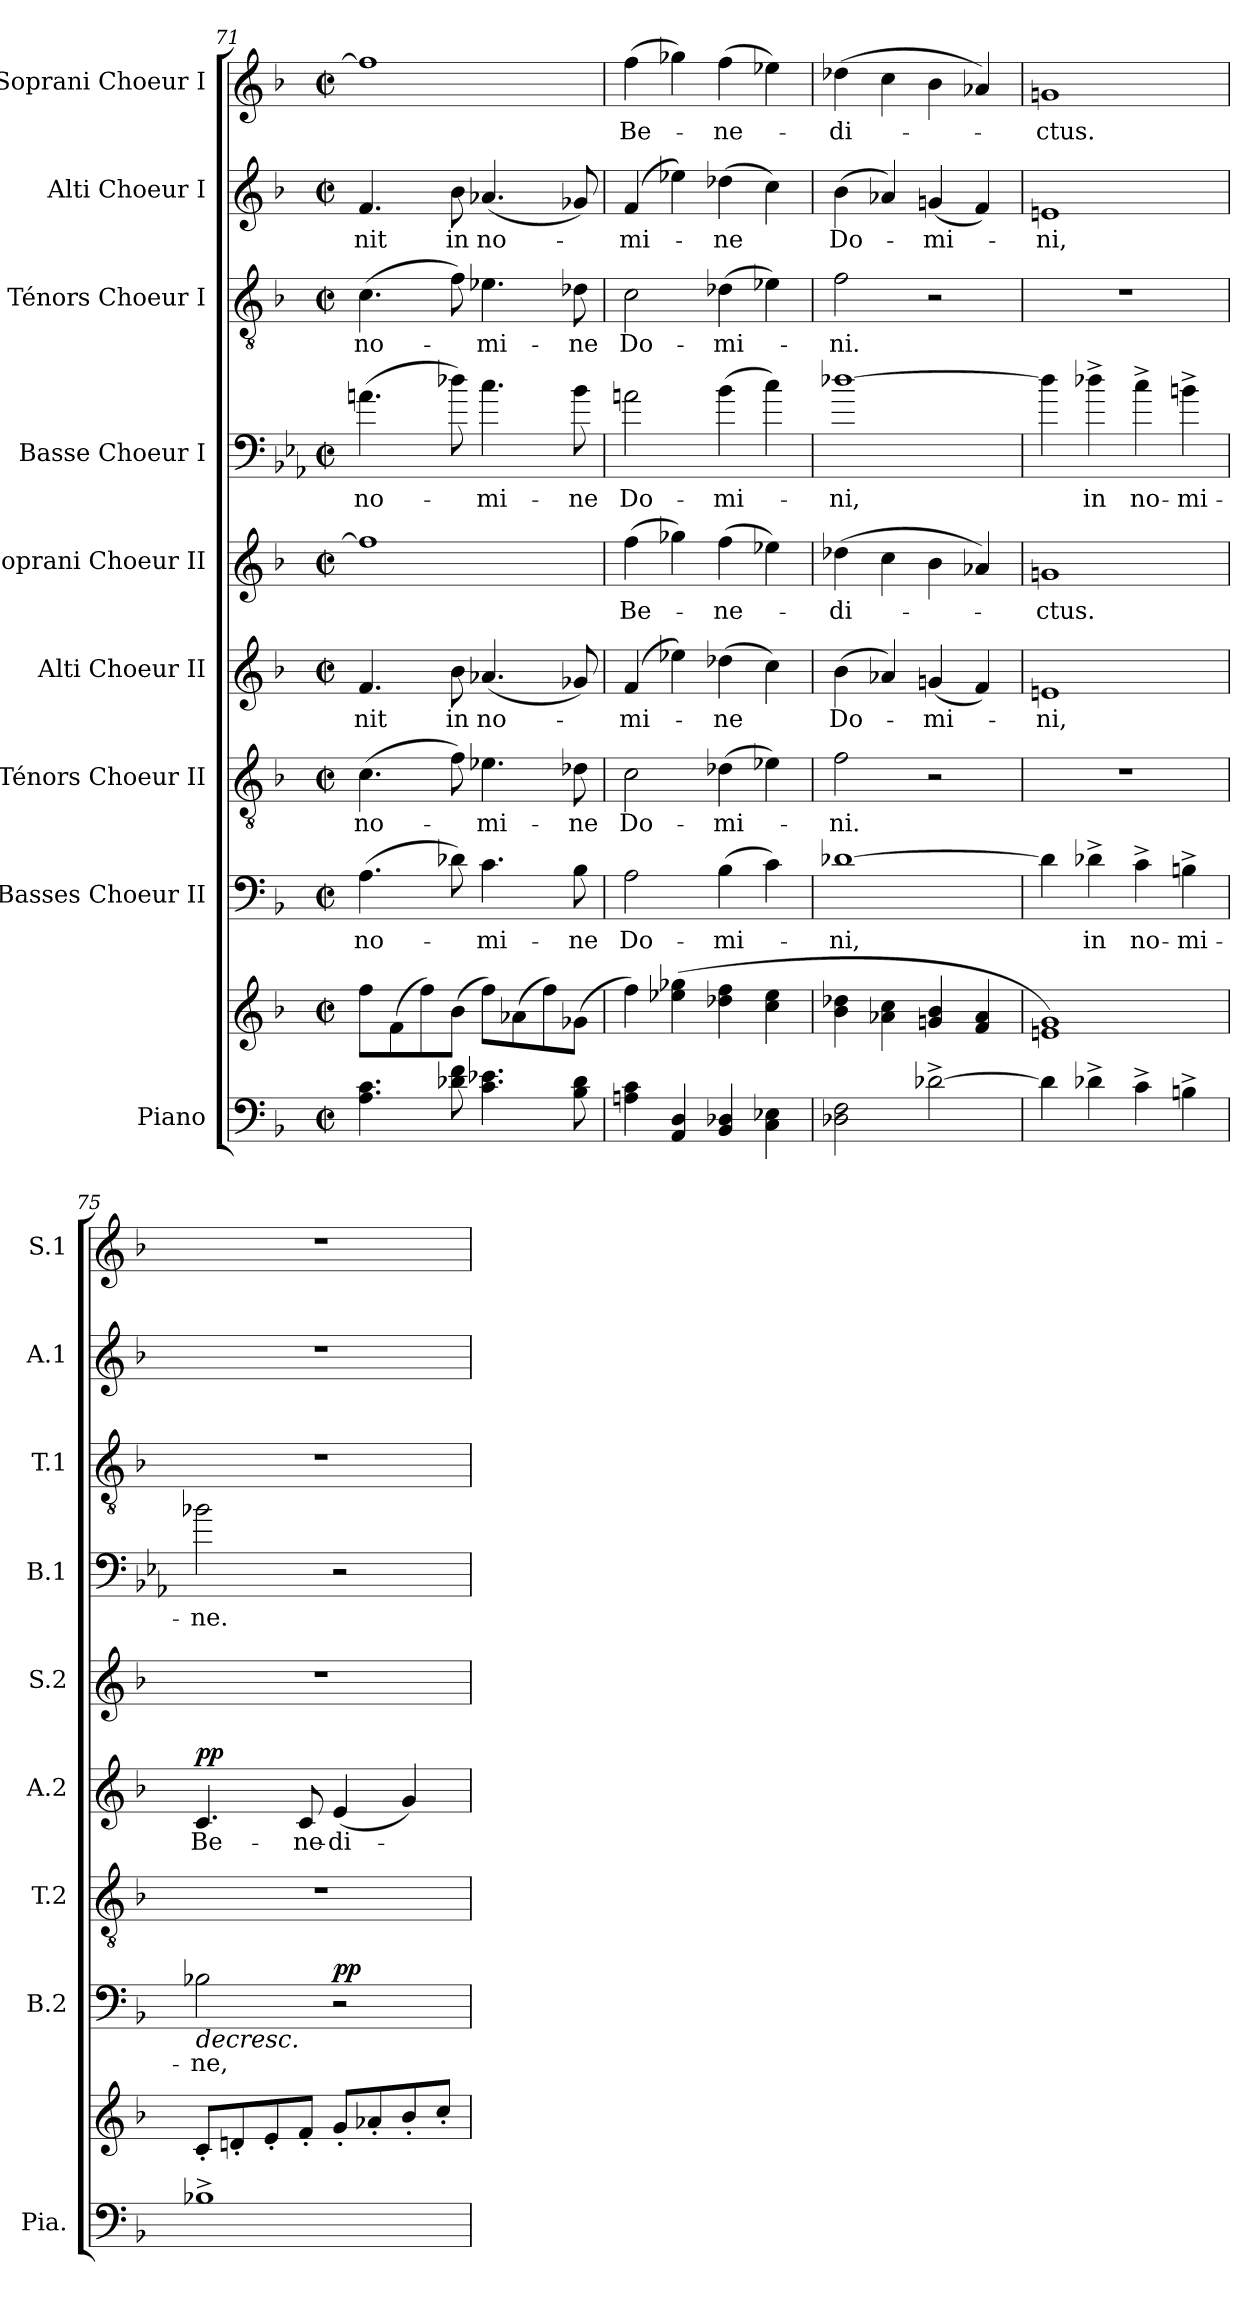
**kern	**kern	**kern	**text	**dynam	**kern	**text	**kern	**text	**dynam	**kern	**text	**kern	**text	**kern	**text	**kern	**text	**kern	**text
*part9	*part9	*part8	*part8	*part8	*part7	*part7	*part6	*part6	*part6	*part5	*part5	*part4	*part4	*part3	*part3	*part2	*part2	*part1	*part1
*staff10	*staff9	*staff8	*staff8	*staff8	*staff7	*staff7	*staff6	*staff6	*staff6	*staff5	*staff5	*staff4	*staff4	*staff3	*staff3	*staff2	*staff2	*staff1	*staff1
*I"Piano	*	*I"Basses Choeur II	*	*	*I"Ténors Choeur II	*	*I"Alti Choeur II	*	*	*I"Soprani Choeur II	*	*I"Basse Choeur I	*	*I"Ténors Choeur I	*	*I"Alti Choeur I	*	*I"Soprani Choeur I	*
*I'Pia.	*	*I'B.2	*	*	*I'T.2	*	*I'A.2	*	*	*I'S.2	*	*I'B.1	*	*I'T.1	*	*I'A.1	*	*I'S.1	*
*clefF4	*clefG2	*clefF4	*	*	*clefGv2	*	*clefG2	*	*	*clefG2	*	*clefF4	*	*clefGv2	*	*clefG2	*	*clefG2	*
*	*	*	*	*	*	*	*	*	*	*	*	*ITrd8c14	*	*	*	*	*	*	*
*k[b-]	*k[b-]	*k[b-]	*	*	*k[b-]	*	*k[b-]	*	*	*k[b-]	*	*k[b-e-a-]	*	*k[b-]	*	*k[b-]	*	*k[b-]	*
*M2/2	*M2/2	*M2/2	*	*	*M2/2	*	*M2/2	*	*	*M2/2	*	*M2/2	*	*M2/2	*	*M2/2	*	*M2/2	*
*met(c|)	*met(c|)	*met(c|)	*	*	*met(c|)	*	*met(c|)	*	*	*met(c|)	*	*met(c|)	*	*met(c|)	*	*met(c|)	*	*met(c|)	*
=71	=71	=71	=71	=71	=71	=71	=71	=71	=71	=71	=71	=71	=71	=71	=71	=71	=71	=71	=71
4.A\ 4.c\	8ff\L	(4.Ai\	no-	.	(4.c\	no-	4.f/	-nit	.	1ff]	.	(4.Ani\	no-	(4.c\	no-	4.f/	-nit	1ff]	.
.	(8f\	.	.	.	.	.	.	.	.	.	.	.	.	.	.	.	.	.	.
.	8ff\)	.	.	.	.	.	.	.	.	.	.	.	.	.	.	.	.	.	.
8d-X\ 8f\	(8b-\J	8d-Xi\)	.	.	8f\)	.	8b-\	in	.	.	.	8d-Xi\)	.	8f\)	.	8b-\	in	.	.
4.c\ 4.e-X\	8ff\L)	4.ci\	-mi-	.	4.e-X\	-mi-	(4.a-X/	no-	.	.	.	4.ci\	-mi-	4.e-X\	-mi-	(4.a-X/	no-	.	.
.	(8a-X\	.	.	.	.	.	.	.	.	.	.	.	.	.	.	.	.	.	.
.	8ff\)	.	.	.	.	.	.	.	.	.	.	.	.	.	.	.	.	.	.
8B-\ 8d-\	(8g-X\J	8B-i\	-ne	.	8d-X\	-ne	8g-X/)	.	.	.	.	8B-i\	-ne	8d-X\	-ne	8g-X/)	.	.	.
!!LO:PB:g=z
=72	=72	=72	=72	=72	=72	=72	=72	=72	=72	=72	=72	=72	=72	=72	=72	=72	=72	=72	=72
4An\ 4c\	4ff\)	2Ai\	Do-	.	2c\	Do-	(4f/	-mi-	.	(4ff\	Be-	2Ani\	Do-	2c\	Do-	(4f/	-mi-	(4ff\	Be-
4AA/ 4D/	(4ee-X\ 4gg-X\	.	.	.	.	.	4ee-X\)	.	.	4gg-X\)	.	.	.	.	.	4ee-X\)	.	4gg-X\)	.
4BB-/ 4D-X/	4dd-X\ 4ff\	(4B-i\	-mi-	.	(4d-X\	-mi-	(4dd-X\	-ne	.	(4ff\	-ne-	(4B-i\	-mi-	(4d-X\	-mi-	(4dd-X\	-ne	(4ff\	-ne-
4C\ 4E-X\	4cc\ 4ee-\	4ci\)	.	.	4e-X\)	.	4cc\)	.	.	4ee-X\)	.	4ci\)	.	4e-X\)	.	4cc\)	.	4ee-X\)	.
=73	=73	=73	=73	=73	=73	=73	=73	=73	=73	=73	=73	=73	=73	=73	=73	=73	=73	=73	=73
2D-X\ 2F\	4b-\ 4dd-X\	[1d-Xi	-ni,	.	2f\	-ni.	(4b-\	Do-	.	(4dd-X\	-di-	[1d-Xi	-ni,	2f\	-ni.	(4b-\	Do-	(4dd-X\	-di-
.	4a-X\ 4cc\	.	.	.	.	.	4a-X/)	.	.	4cc\	.	.	.	.	.	4a-X/)	.	4cc\	.
[2d-X^\	4gn/ 4b-/	.	.	.	2r	.	(4gn/	-mi-	.	4b-\	.	.	.	2r	.	(4gn/	-mi-	4b-\	.
.	4f/ 4a-/	.	.	.	.	.	4f/)	.	.	4a-X/)	.	.	.	.	.	4f/)	.	4a-X/)	.
=74	=74	=74	=74	=74	=74	=74	=74	=74	=74	=74	=74	=74	=74	=74	=74	=74	=74	=74	=74
4d-\]	1en 1g)	4d-i\]	.	.	1r	.	1en	-ni,	.	1gn	-ctus.	4d-i\]	.	1r	.	1en	-ni,	1gn	-ctus.
4d-X^\	.	4d-X^i\	in	.	.	.	.	.	.	.	.	4d-X^i\	in	.	.	.	.	.	.
4c^\	.	4c^i\	no-	.	.	.	.	.	.	.	.	4c^i\	no-	.	.	.	.	.	.
4Bn^\	.	4Bn^i\	-mi-	.	.	.	.	.	.	.	.	4Bn^i\	-mi-	.	.	.	.	.	.
=75	=75	=75	=75	=75	=75	=75	=75	=75	=75	=75	=75	=75	=75	=75	=75	=75	=75	=75	=75
!	!	!	!	!LO:HP:b	!	!	!	!	!LO:DY:a	!	!	!	!	!	!	!	!	!	!
1B-X^	8c'/L	2B-Xi\	-ne,	>	1r	.	4.c/	Be-	pp	1r	.	2B-Xi\	-ne.	1r	.	1r	.	1r	.
.	8dn'/	.	.	.	.	.	.	.	.	.	.	.	.	.	.	.	.	.	.
.	8e'/	.	.	.	.	.	.	.	.	.	.	.	.	.	.	.	.	.	.
.	8f'/J	.	.	.	.	.	8c/	-ne-	.	.	.	.	.	.	.	.	.	.	.
!	!	!	!	!LO:DY:a	!	!	!	!	!	!	!	!	!	!	!	!	!	!	!
.	8g'/L	2r	.	pp	.	.	(4e/	-di-	.	.	.	2r	.	.	.	.	.	.	.
.	8a-X'/	.	.	.	.	.	.	.	.	.	.	.	.	.	.	.	.	.	.
.	8b-'/	.	.	.	.	.	4g/)	.	.	.	.	.	.	.	.	.	.	.	.
.	8cc'/J	.	.	.	.	.	.	.	.	.	.	.	.	.	.	.	.	.	.
.	.	.	.	]	.	.	.	.	.	.	.	.	.	.	.	.	.	.	.
=	=	=	=	=	=	=	=	=	=	=	=	=	=	=	=	=	=	=	=
*-	*-	*-	*-	*-	*-	*-	*-	*-	*-	*-	*-	*-	*-	*-	*-	*-	*-	*-	*-
